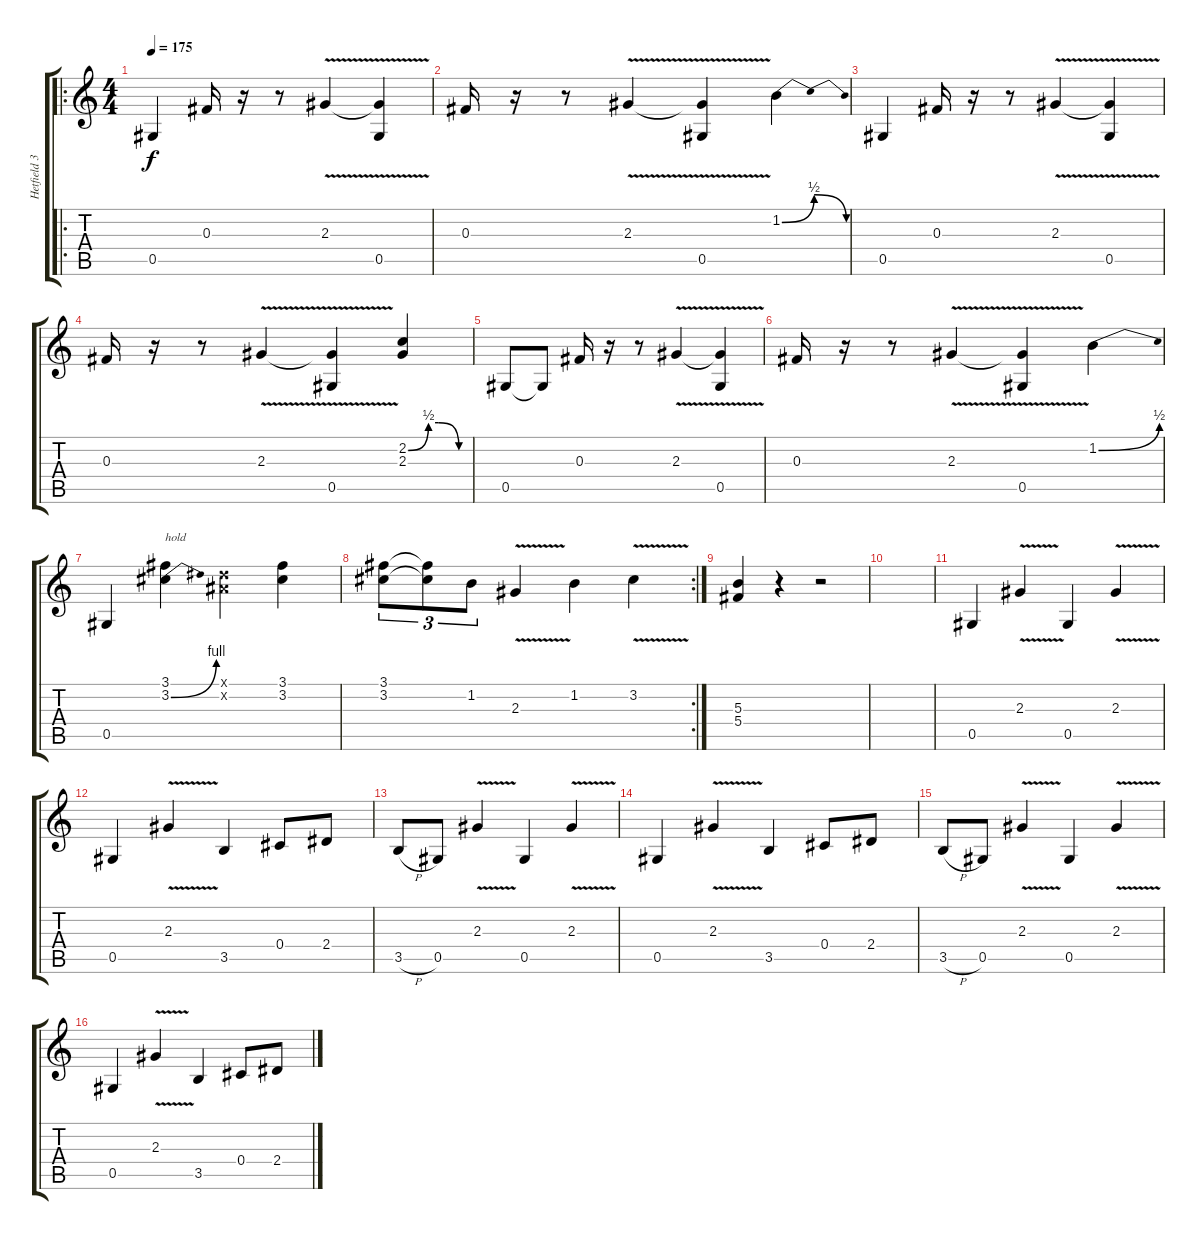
\track ("Hetfield 3" "Hetfield 3") {instrument distortionguitar}
\staff {score tabs}
\tuning (Eb4 Bb3 Gb3 Db3 Ab2 Eb2) {hide}
\ro
\ts (4 4)
\tempo 175
\clef g2
\ks c
0.5.4{dy f} 0.3.16 r.16 r.8 2.3{v}.4 (2.3{t} 0.5).4 |
0.3.16 r.16 r.8 2.3{v}.4 (2.3{t} 0.5).4 1.2{be (bendrelease 0 0 30 2 45 2 60 0)}.4 |
0.5.4 0.3.16 r.16 r.8 2.3{v}.4 (2.3{t} 0.5).4 |
0.3.16 r.16 r.8 2.3{v}.4 (2.3{t} 0.5).4 (2.2{be (custom 0 0 20 2 30 2 50 0 60 0)} 2.3).4 |
0.5.8 0.5{t}.8 0.3.16 r.16 r.8 2.3{v}.4 (2.3{t} 0.5).4 |
0.3.16 r.16 r.8 2.3{v}.4 (2.3{t} 0.5).4 1.2{be (bend 0 0 60 2)}.4 |
0.5.4 (3.1 3.2{be (bend 0 0 60 4)}).4{txt "hold"} (0.1{x} 0.2{x}).4 (3.1 3.2).4 |
\rc 2
(3.1 3.2).8{tu (3 2)} (3.1{t} 3.2{t}).8{tu (3 2)} 1.2.8{tu (3 2)} 2.3{v}.4 1.2.4 3.2{v}.4 |
(5.3 5.4).4 r.4 r.2 |
|
0.5.4 2.3{v}.4 0.5.4 2.3{v}.4 |
0.5.4 2.3{v}.4 3.5.4 0.4.8 2.4.8 |
3.5{h}.8 0.5.8 2.3{v}.4 0.5.4 2.3{v}.4 |
0.5.4 2.3{v}.4 3.5.4 0.4.8 2.4.8 |
3.5{h}.8 0.5.8 2.3{v}.4 0.5.4 2.3{v}.4 |
0.5.4 2.3{v}.4 3.5.4 0.4.8 2.4.8
